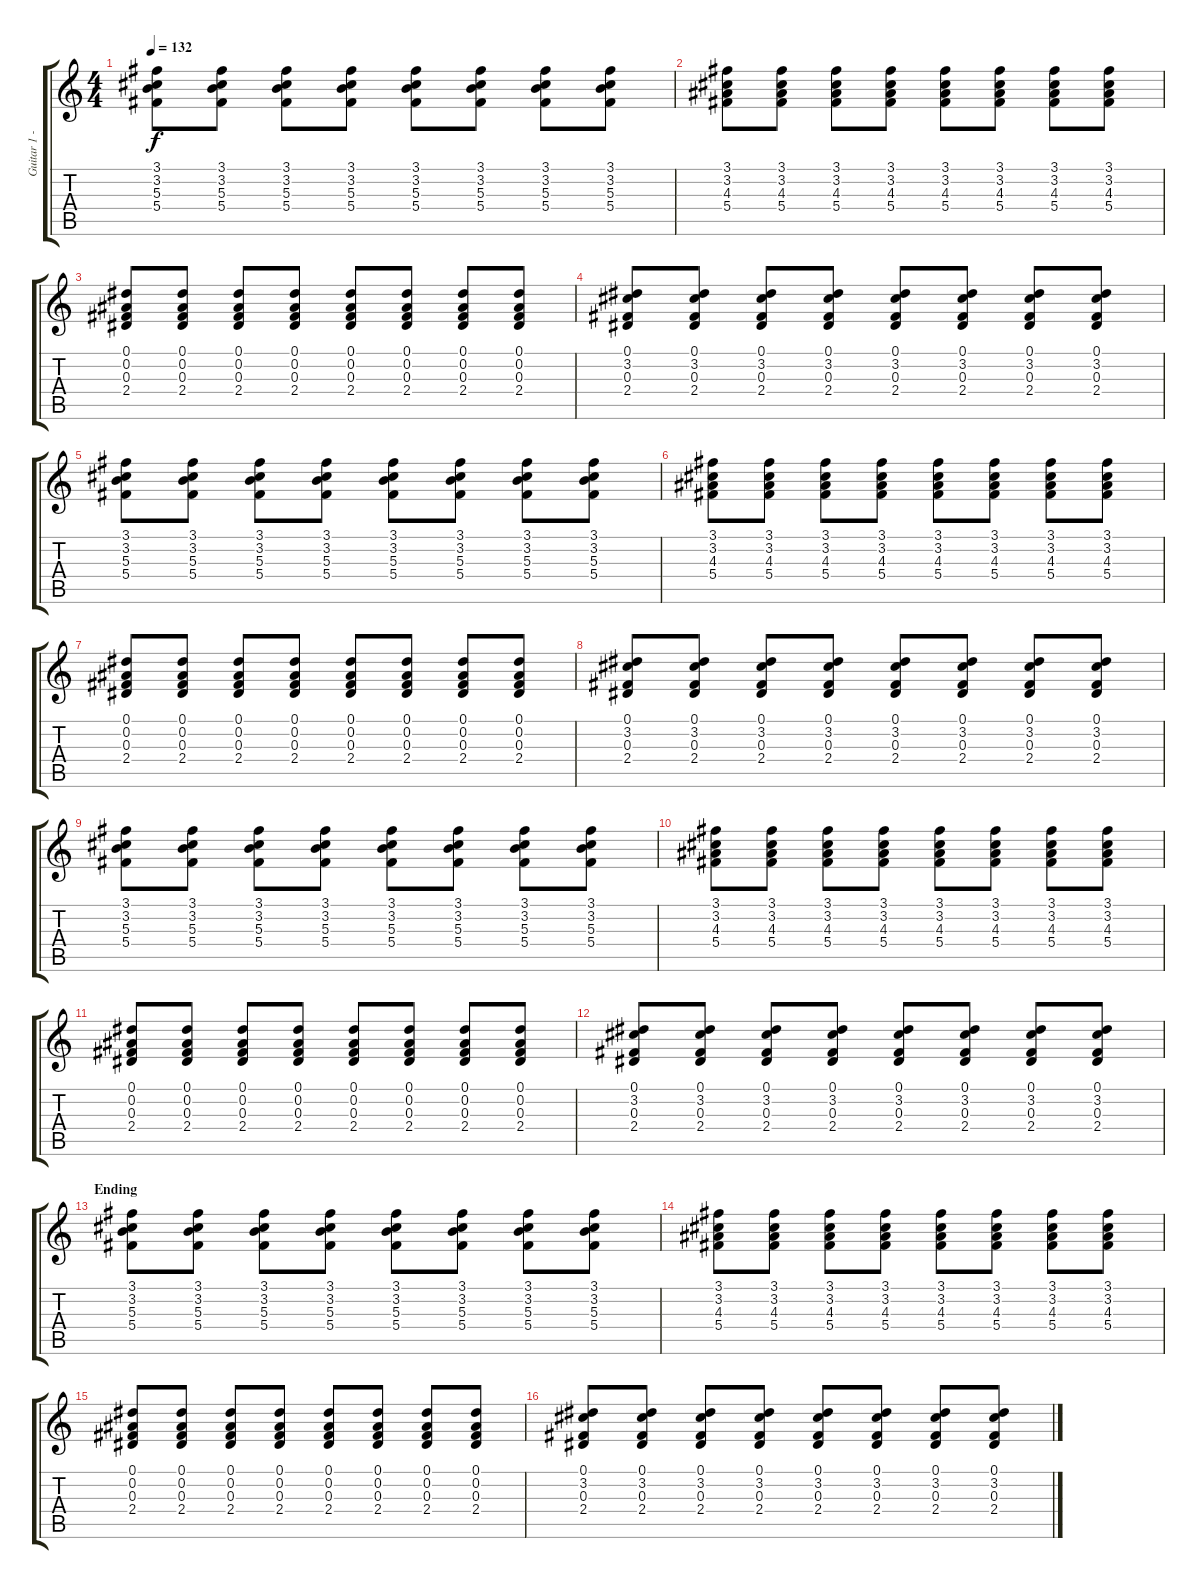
\track ("Guitar 1 - rythm" "Guitar 1 -") {instrument overdrivenguitar}
\staff {score tabs}
\tuning (Eb4 Bb3 Gb3 Db3 Ab2 Eb2) {hide}
\ts (4 4)
\tempo 132
\clef g2
\ks c
(3.1 3.2 5.3 5.4).8{dy f} (3.1 3.2 5.3 5.4).8 (3.1 3.2 5.3 5.4).8 (3.1 3.2 5.3 5.4).8 (3.1 3.2 5.3 5.4).8 (3.1 3.2 5.3 5.4).8 (3.1 3.2 5.3 5.4).8 (3.1 3.2 5.3 5.4).8 |
(3.1 3.2 4.3 5.4).8 (3.1 3.2 4.3 5.4).8 (3.1 3.2 4.3 5.4).8 (3.1 3.2 4.3 5.4).8 (3.1 3.2 4.3 5.4).8 (3.1 3.2 4.3 5.4).8 (3.1 3.2 4.3 5.4).8 (3.1 3.2 4.3 5.4).8 |
(0.1 0.2 0.3 2.4).8 (0.1 0.2 0.3 2.4).8 (0.1 0.2 0.3 2.4).8 (0.1 0.2 0.3 2.4).8 (0.1 0.2 0.3 2.4).8 (0.1 0.2 0.3 2.4).8 (0.1 0.2 0.3 2.4).8 (0.1 0.2 0.3 2.4).8 |
(0.1 3.2 0.3 2.4).8 (0.1 3.2 0.3 2.4).8 (0.1 3.2 0.3 2.4).8 (0.1 3.2 0.3 2.4).8 (0.1 3.2 0.3 2.4).8 (0.1 3.2 0.3 2.4).8 (0.1 3.2 0.3 2.4).8 (0.1 3.2 0.3 2.4).8 |
(3.1 3.2 5.3 5.4).8 (3.1 3.2 5.3 5.4).8 (3.1 3.2 5.3 5.4).8 (3.1 3.2 5.3 5.4).8 (3.1 3.2 5.3 5.4).8 (3.1 3.2 5.3 5.4).8 (3.1 3.2 5.3 5.4).8 (3.1 3.2 5.3 5.4).8 |
(3.1 3.2 4.3 5.4).8 (3.1 3.2 4.3 5.4).8 (3.1 3.2 4.3 5.4).8 (3.1 3.2 4.3 5.4).8 (3.1 3.2 4.3 5.4).8 (3.1 3.2 4.3 5.4).8 (3.1 3.2 4.3 5.4).8 (3.1 3.2 4.3 5.4).8 |
(0.1 0.2 0.3 2.4).8 (0.1 0.2 0.3 2.4).8 (0.1 0.2 0.3 2.4).8 (0.1 0.2 0.3 2.4).8 (0.1 0.2 0.3 2.4).8 (0.1 0.2 0.3 2.4).8 (0.1 0.2 0.3 2.4).8 (0.1 0.2 0.3 2.4).8 |
(0.1 3.2 0.3 2.4).8 (0.1 3.2 0.3 2.4).8 (0.1 3.2 0.3 2.4).8 (0.1 3.2 0.3 2.4).8 (0.1 3.2 0.3 2.4).8 (0.1 3.2 0.3 2.4).8 (0.1 3.2 0.3 2.4).8 (0.1 3.2 0.3 2.4).8 |
(3.1 3.2 5.3 5.4).8 (3.1 3.2 5.3 5.4).8 (3.1 3.2 5.3 5.4).8 (3.1 3.2 5.3 5.4).8 (3.1 3.2 5.3 5.4).8 (3.1 3.2 5.3 5.4).8 (3.1 3.2 5.3 5.4).8 (3.1 3.2 5.3 5.4).8 |
(3.1 3.2 4.3 5.4).8 (3.1 3.2 4.3 5.4).8 (3.1 3.2 4.3 5.4).8 (3.1 3.2 4.3 5.4).8 (3.1 3.2 4.3 5.4).8 (3.1 3.2 4.3 5.4).8 (3.1 3.2 4.3 5.4).8 (3.1 3.2 4.3 5.4).8 |
(0.1 0.2 0.3 2.4).8 (0.1 0.2 0.3 2.4).8 (0.1 0.2 0.3 2.4).8 (0.1 0.2 0.3 2.4).8 (0.1 0.2 0.3 2.4).8 (0.1 0.2 0.3 2.4).8 (0.1 0.2 0.3 2.4).8 (0.1 0.2 0.3 2.4).8 |
(0.1 3.2 0.3 2.4).8 (0.1 3.2 0.3 2.4).8 (0.1 3.2 0.3 2.4).8 (0.1 3.2 0.3 2.4).8 (0.1 3.2 0.3 2.4).8 (0.1 3.2 0.3 2.4).8 (0.1 3.2 0.3 2.4).8 (0.1 3.2 0.3 2.4).8 |
\section ("" "Ending")
(3.1 3.2 5.3 5.4).8 (3.1 3.2 5.3 5.4).8 (3.1 3.2 5.3 5.4).8 (3.1 3.2 5.3 5.4).8 (3.1 3.2 5.3 5.4).8 (3.1 3.2 5.3 5.4).8 (3.1 3.2 5.3 5.4).8 (3.1 3.2 5.3 5.4).8 |
(3.1 3.2 4.3 5.4).8 (3.1 3.2 4.3 5.4).8 (3.1 3.2 4.3 5.4).8 (3.1 3.2 4.3 5.4).8 (3.1 3.2 4.3 5.4).8 (3.1 3.2 4.3 5.4).8 (3.1 3.2 4.3 5.4).8 (3.1 3.2 4.3 5.4).8 |
(0.1 0.2 0.3 2.4).8 (0.1 0.2 0.3 2.4).8 (0.1 0.2 0.3 2.4).8 (0.1 0.2 0.3 2.4).8 (0.1 0.2 0.3 2.4).8 (0.1 0.2 0.3 2.4).8 (0.1 0.2 0.3 2.4).8 (0.1 0.2 0.3 2.4).8 |
(0.1 3.2 0.3 2.4).8 (0.1 3.2 0.3 2.4).8 (0.1 3.2 0.3 2.4).8 (0.1 3.2 0.3 2.4).8 (0.1 3.2 0.3 2.4).8 (0.1 3.2 0.3 2.4).8 (0.1 3.2 0.3 2.4).8 (0.1 3.2 0.3 2.4).8
